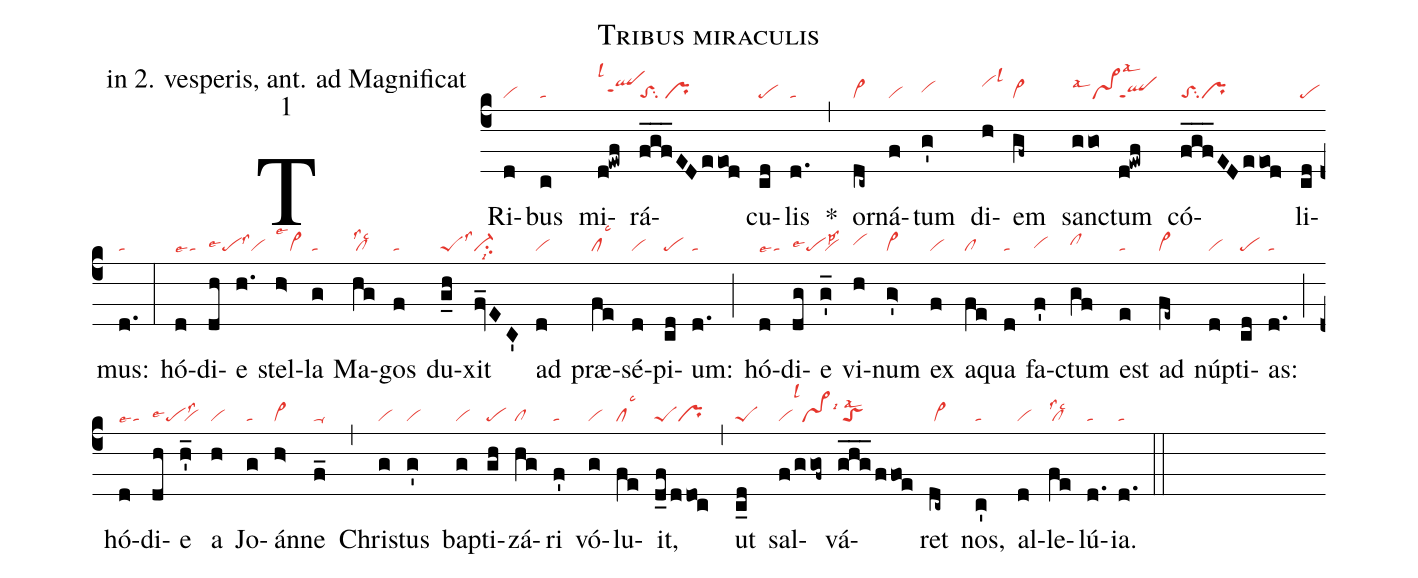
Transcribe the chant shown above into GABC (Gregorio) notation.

name: Tribus miraculis;
office-part: in 2. vesperis, ant. ad Magnificat;
mode: 1;
nabc-lines: 1;
%%
(c4)
TRi(d|vi)bus(c|ta) mi(d!ewf|qlhhppt1lsl1)rá(fgf___ED/eeod|toSsu2/pr)cu(cd|pe)lis(d.|ta) *(,)
or(dc~|vi>)ná(f|vi)tum(g'|vihh) di(h|vihjlsl3)em(gf~|vi>) san(ggo|vs>lsal4lsal3)ctum(d!ewf|qlppt1) có(fgf___ED/eeod|toSsu2pr)li(cd|pe)mus:(d.|ta) (:)
hó(d|talse4)di(dh|pelse4)e(h.|/vilss1)
stel(h>|vi>lse1)la(g|ta) Ma(hg|cllss2lsc2)gos(f|ta) du(g_h|peSlss3)xit(fv_EC'|ci-lsi8) ad(d|vi) præ(fe|cllsc3)sé(d|vi)pi(cd|pe)um:(d.|ta) (;)
hó(d|talse4)di(dg|pelse4lsp3)e(g'_|/vi)
vi(h|vihh)num(g>'|vi>) ex(f|vi) a(fe|cl)qua(d|ta) fa(f'|vihg)ctum(gf|clhh) est(e|ta) ad(fe~|vi>) nú(d|vi)pti(cd|pe)as:(d.|ta) (;)
hó(d|talse4)di(dh|pelse4lss3)e(h'_|/vi) a(h|vi) Jo(g|ta)án(h>|vi>)ne(f_|ta-) (,)
Chri(g|vi)stus(g'|vi) ba(g|vi)pti(gh|pe)zá(hg|cl)ri(f'|ta) vó(g|vi)lu(fe|cllsc3)it,(d_f/ddoc|peSpr) (,)
ut(c_d|peS) sal(f/ggof~|vivs>lsl1lsi6)vá(ghg___ffoe|/toSlsal2)ret(dc~|/vi>) nos,(c'|ta) al(d|vi)le(fe|cllss2lsc2)lú(d.|ta)ia.(d.|ta) (::)
